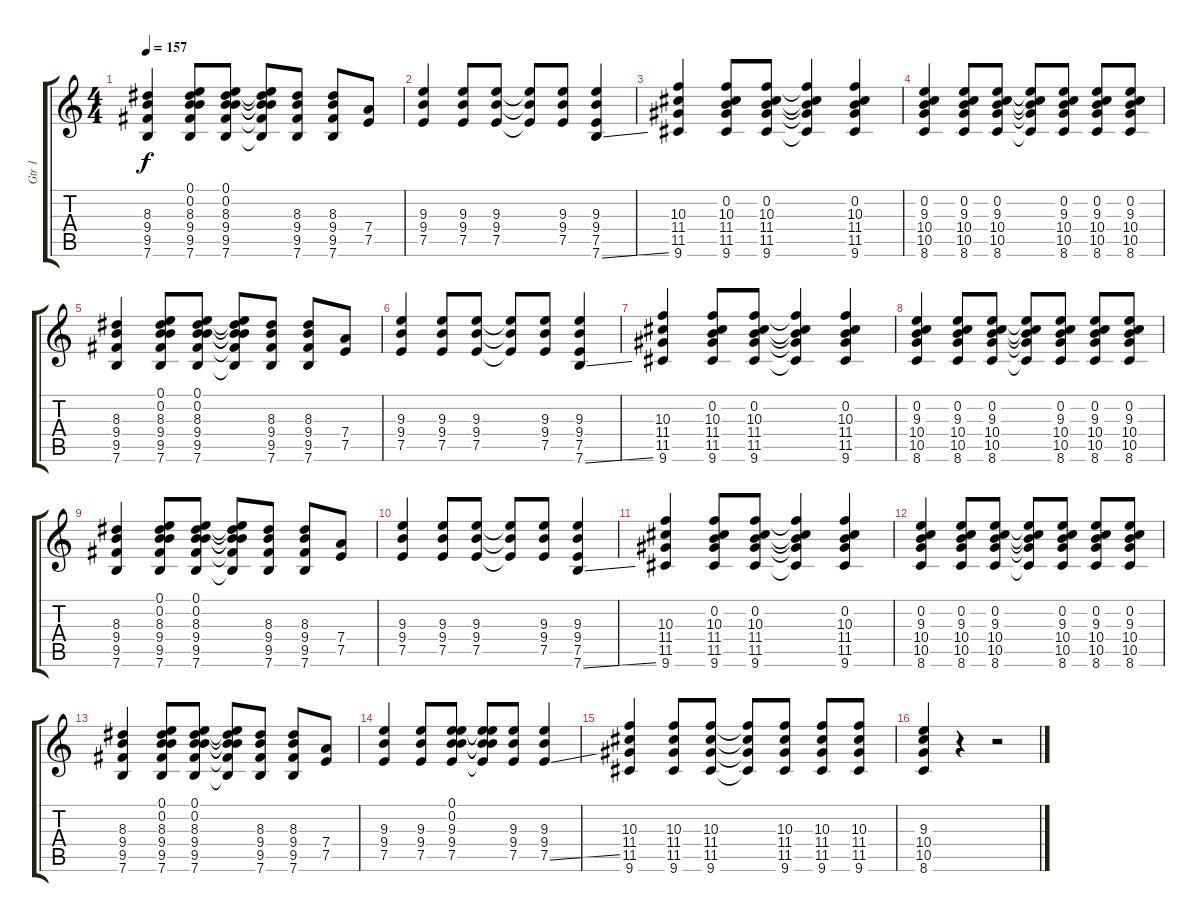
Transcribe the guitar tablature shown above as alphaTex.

\track ("Gtr 1" "Gtr 1") {instrument electricguitarclean}
\staff {score tabs}
\tuning (E4 B3 G3 D3 A2 E2) {hide}
\ts (4 4)
\tempo 157
\clef g2
\ks c
(8.3 9.4 9.5 7.6).4{dy f instrument electricguitarclean} (0.1 0.2 8.3 9.4 9.5 7.6).8 (0.1 0.2 8.3 9.4 9.5 7.6).8 (0.1{t} 0.2{t} 8.3{t} 9.4{t} 9.5{t} 7.6{t}).8 (8.3 9.4 9.5 7.6).8 (8.3 9.4 9.5 7.6).8 (7.4 7.5).8 |
(9.3 9.4 7.5).4 (9.3 9.4 7.5).8 (9.3 9.4 7.5).8 (9.3{t} 9.4{t} 7.5{t}).8 (9.3 9.4 7.5).8 (9.3 9.4 7.5 7.6{ss}).4 |
(10.3 11.4 11.5 9.6).4 (0.2 10.3 11.4 11.5 9.6).8 (0.2 10.3 11.4 11.5 9.6).8 (0.2{t} 10.3{t} 11.4{t} 11.5{t} 9.6{t}).4 (0.2 10.3 11.4 11.5 9.6).4 |
(0.2 9.3 10.4 10.5 8.6).4 (0.2 9.3 10.4 10.5 8.6).8 (0.2 9.3 10.4 10.5 8.6).8 (0.2{t} 9.3{t} 10.4{t} 10.5{t} 8.6{t}).8 (0.2 9.3 10.4 10.5 8.6).8 (0.2 9.3 10.4 10.5 8.6).8 (0.2 9.3 10.4 10.5 8.6).8 |
(8.3 9.4 9.5 7.6).4 (0.1 0.2 8.3 9.4 9.5 7.6).8 (0.1 0.2 8.3 9.4 9.5 7.6).8 (0.1{t} 0.2{t} 8.3{t} 9.4{t} 9.5{t} 7.6{t}).8 (8.3 9.4 9.5 7.6).8 (8.3 9.4 9.5 7.6).8 (7.4 7.5).8 |
(9.3 9.4 7.5).4 (9.3 9.4 7.5).8 (9.3 9.4 7.5).8 (9.3{t} 9.4{t} 7.5{t}).8 (9.3 9.4 7.5).8 (9.3 9.4 7.5 7.6{ss}).4 |
(10.3 11.4 11.5 9.6).4 (0.2 10.3 11.4 11.5 9.6).8 (0.2 10.3 11.4 11.5 9.6).8 (0.2{t} 10.3{t} 11.4{t} 11.5{t} 9.6{t}).4 (0.2 10.3 11.4 11.5 9.6).4 |
(0.2 9.3 10.4 10.5 8.6).4 (0.2 9.3 10.4 10.5 8.6).8 (0.2 9.3 10.4 10.5 8.6).8 (0.2{t} 9.3{t} 10.4{t} 10.5{t} 8.6{t}).8 (0.2 9.3 10.4 10.5 8.6).8 (0.2 9.3 10.4 10.5 8.6).8 (0.2 9.3 10.4 10.5 8.6).8 |
(8.3 9.4 9.5 7.6).4 (0.1 0.2 8.3 9.4 9.5 7.6).8 (0.1 0.2 8.3 9.4 9.5 7.6).8 (0.1{t} 0.2{t} 8.3{t} 9.4{t} 9.5{t} 7.6{t}).8 (8.3 9.4 9.5 7.6).8 (8.3 9.4 9.5 7.6).8 (7.4 7.5).8 |
(9.3 9.4 7.5).4 (9.3 9.4 7.5).8 (9.3 9.4 7.5).8 (9.3{t} 9.4{t} 7.5{t}).8 (9.3 9.4 7.5).8 (9.3 9.4 7.5 7.6{ss}).4 |
(10.3 11.4 11.5 9.6).4 (0.2 10.3 11.4 11.5 9.6).8 (0.2 10.3 11.4 11.5 9.6).8 (0.2{t} 10.3{t} 11.4{t} 11.5{t} 9.6{t}).4 (0.2 10.3 11.4 11.5 9.6).4 |
(0.2 9.3 10.4 10.5 8.6).4 (0.2 9.3 10.4 10.5 8.6).8 (0.2 9.3 10.4 10.5 8.6).8 (0.2{t} 9.3{t} 10.4{t} 10.5{t} 8.6{t}).8 (0.2 9.3 10.4 10.5 8.6).8 (0.2 9.3 10.4 10.5 8.6).8 (0.2 9.3 10.4 10.5 8.6).8 |
(8.3 9.4 9.5 7.6).4 (0.1 0.2 8.3 9.4 9.5 7.6).8 (0.1 0.2 8.3 9.4 9.5 7.6).8 (0.1{t} 0.2{t} 8.3{t} 9.4{t} 9.5{t} 7.6{t}).8 (8.3 9.4 9.5 7.6).8 (8.3 9.4 9.5 7.6).8 (7.4 7.5).8 |
(9.3 9.4 7.5).4 (9.3 9.4 7.5).8 (0.1 0.2 9.3 9.4 7.5).8 (0.1{t} 0.2{t} 9.3{t} 9.4{t} 7.5{t}).8 (9.3 9.4 7.5).8 (9.3 9.4 7.5{ss}).4 |
(10.3 11.4 11.5 9.6).4 (10.3 11.4 11.5 9.6).8 (10.3 11.4 11.5 9.6).8 (10.3{t} 11.4{t} 11.5{t} 9.6{t}).8 (10.3 11.4 11.5 9.6).8 (10.3 11.4 11.5 9.6).8 (10.3 11.4 11.5 9.6).8 |
(9.3 10.4 10.5 8.6).4 r.4 r.2
